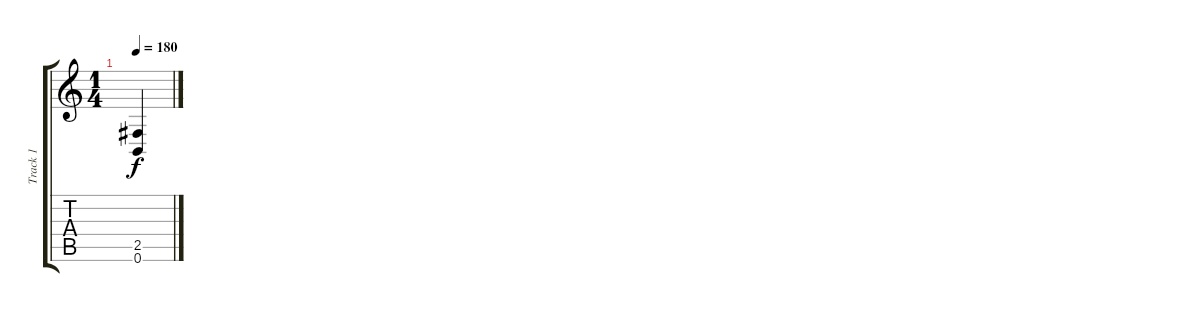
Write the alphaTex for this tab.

\track ("Track 1" "Track 1") {instrument distortionguitar}
\staff {score tabs}
\tuning (B3 Gb3 D3 A2 E2 B1) {hide}
\ts (1 4)
\tempo 180
\clef g2
\ks c
(2.5 0.6).4{dy f}
